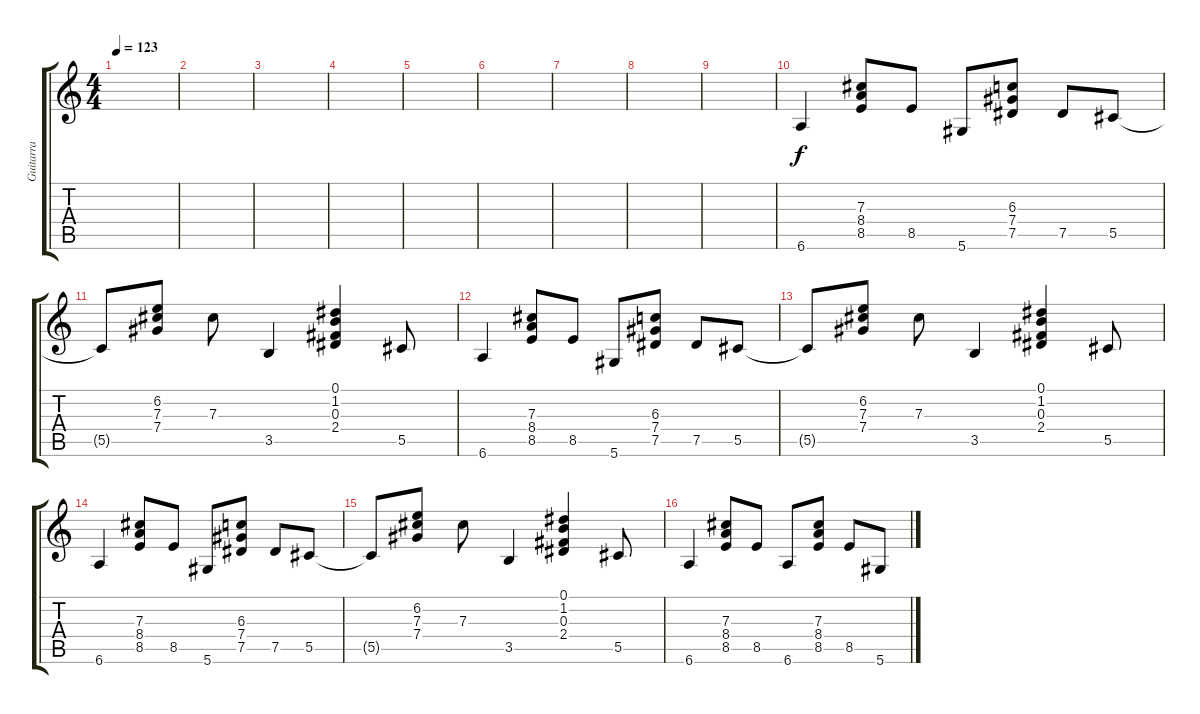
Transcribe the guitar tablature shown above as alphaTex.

\track ("Guitarra" "Guitarra") {instrument electricguitarjazz}
\staff {score tabs}
\tuning (Eb4 Bb3 Gb3 Db3 Ab2 Eb2) {hide}
\ts (4 4)
\tempo 123
\clef g2
\ks c
|
|
|
|
|
|
|
|
|
6.6.4 (7.3 8.4 8.5).8 8.5.8 5.6.8 (6.3 7.4 7.5).8 7.5.8 5.5.8 |
5.5{t}.8 (6.2 7.3 7.4).8 7.3.8 3.5.4 (0.1 1.2 0.3 2.4).4 5.5.8 |
6.6.4 (7.3 8.4 8.5).8 8.5.8 5.6.8 (6.3 7.4 7.5).8 7.5.8 5.5.8 |
5.5{t}.8 (6.2 7.3 7.4).8 7.3.8 3.5.4 (0.1 1.2 0.3 2.4).4 5.5.8 |
6.6.4 (7.3 8.4 8.5).8 8.5.8 5.6.8 (6.3 7.4 7.5).8 7.5.8 5.5.8 |
5.5{t}.8 (6.2 7.3 7.4).8 7.3.8 3.5.4 (0.1 1.2 0.3 2.4).4 5.5.8 |
6.6.4 (7.3 8.4 8.5).8 8.5.8 6.6.8 (7.3 8.4 8.5).8 8.5.8 5.6.8
